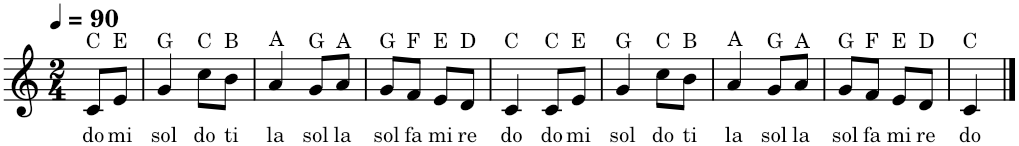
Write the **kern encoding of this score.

**kern	**text
*part1	*part1
*staff1	*staff1
*I"Piano	*
*I'Pno.	*
*clefG2	*
*k[]	*
*M2/4	*
*MM90	*
=1	=1
!LO:TX:a:t=C	!
!	!LO:LY:b
8c/L	do
!LO:TX:a:t=E	!
!	!LO:LY:b
8e/J	mi
=2	=2
!LO:TX:a:t=G	!
!	!LO:LY:b
4g/	sol
!LO:TX:a:t=C	!
!	!LO:LY:b
8cc\L	do
!LO:TX:a:t=B	!
!	!LO:LY:b
8b\J	ti
=3	=3
!LO:TX:a:t=A	!
!	!LO:LY:b
4a/	la
!LO:TX:a:t=G	!
!	!LO:LY:b
8g/L	sol
!LO:TX:a:t=A	!
!	!LO:LY:b
8a/J	la
=4	=4
!LO:TX:a:t=G	!
!	!LO:LY:b
8g/L	sol
!LO:TX:a:t=F	!
!	!LO:LY:b
8f/J	fa
!LO:TX:a:t=E	!
!	!LO:LY:b
8e/L	mi
!LO:TX:a:t=D	!
!	!LO:LY:b
8d/J	re
=5	=5
!LO:TX:a:t=C	!
!	!LO:LY:b
4c/	do
!LO:TX:a:t=C	!
!	!LO:LY:b
8c/L	do
!LO:TX:a:t=E	!
!	!LO:LY:b
8e/J	mi
=6	=6
!LO:TX:a:t=G	!
!	!LO:LY:b
4g/	sol
!LO:TX:a:t=C	!
!	!LO:LY:b
8cc\L	do
!LO:TX:a:t=B	!
!	!LO:LY:b
8b\J	ti
=7	=7
!LO:TX:a:t=A	!
!	!LO:LY:b
4a/	la
!LO:TX:a:t=G	!
!	!LO:LY:b
8g/L	sol
!LO:TX:a:t=A	!
!	!LO:LY:b
8a/J	la
=8	=8
!LO:TX:a:t=G	!
!	!LO:LY:b
8g/L	sol
!LO:TX:a:t=F	!
!	!LO:LY:b
8f/J	fa
!LO:TX:a:t=E	!
!	!LO:LY:b
8e/L	mi
!LO:TX:a:t=D	!
!	!LO:LY:b
8d/J	re
=9	=9
!LO:TX:a:t=C	!
!	!LO:LY:b
4c/	do
==	==
*-	*-
